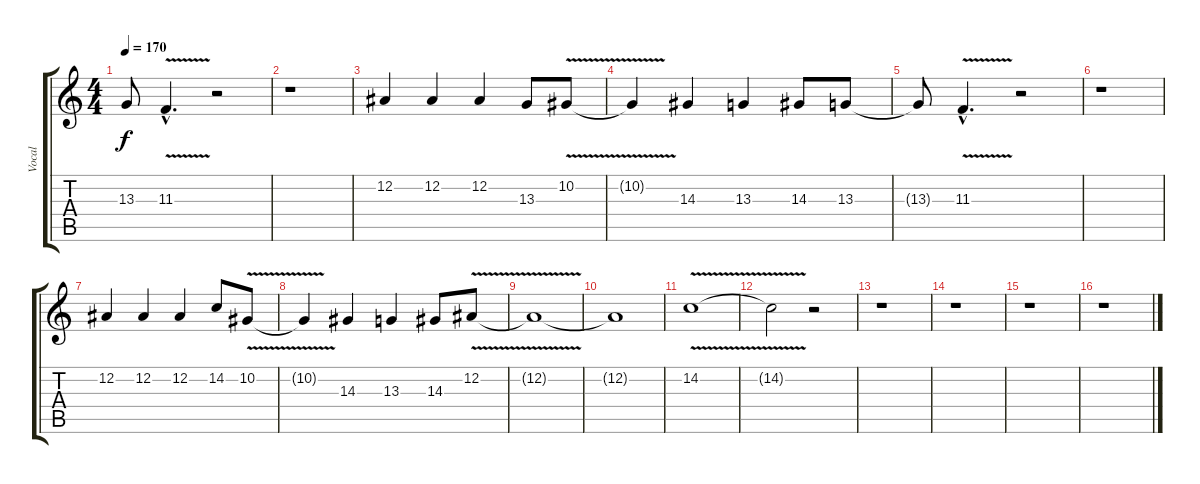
\track ("Vocal" "Vocal") {instrument tenorsax}
\staff {score tabs}
\tuning (Eb4 Bb3 Gb3 Db3 Ab2 Eb2) {hide}
\ts (4 4)
\tempo 170
\clef g2
\ks c
13.3{t}.8{dy f} 11.3{v hac}.4{d} r.2 |
r.1 |
12.2.4 12.2.4 12.2.4 13.3.8 10.2{v}.8 |
10.2{t}.4 14.3.4 13.3.4 14.3.8 13.3.8 |
13.3{t}.8 11.3{v hac}.4{d} r.2 |
r.1 |
12.2.4 12.2.4 12.2.4 14.2.8 10.2{v}.8 |
10.2{t}.4 14.3.4 13.3.4 14.3.8 12.2{v}.8 |
12.2{t}.1 |
12.2{t}.1 |
14.2{v}.1 |
14.2{t}.2 r.2 |
r.1 |
r.1 |
r.1 |
r.1
